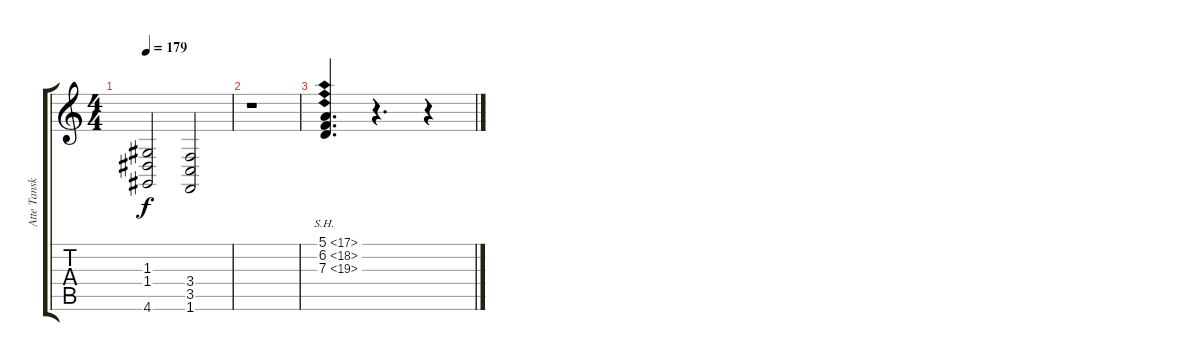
\track ("Atte Tanskanen (Keys)" "Atte Tansk") {instrument stringensemble1}
\staff {score tabs}
\tuning (E4 B3 G3 D3 A2 E2) {hide}
\ts (4 4)
\tempo 179
\clef g2
\ks c
(1.3 1.4 4.6).2{dy f} (3.4 3.5 1.6).2 |
r.1 |
(5.1{sh 12} 6.2{sh 12} 7.3{sh 12}).4{d} r.4{d} r.4
